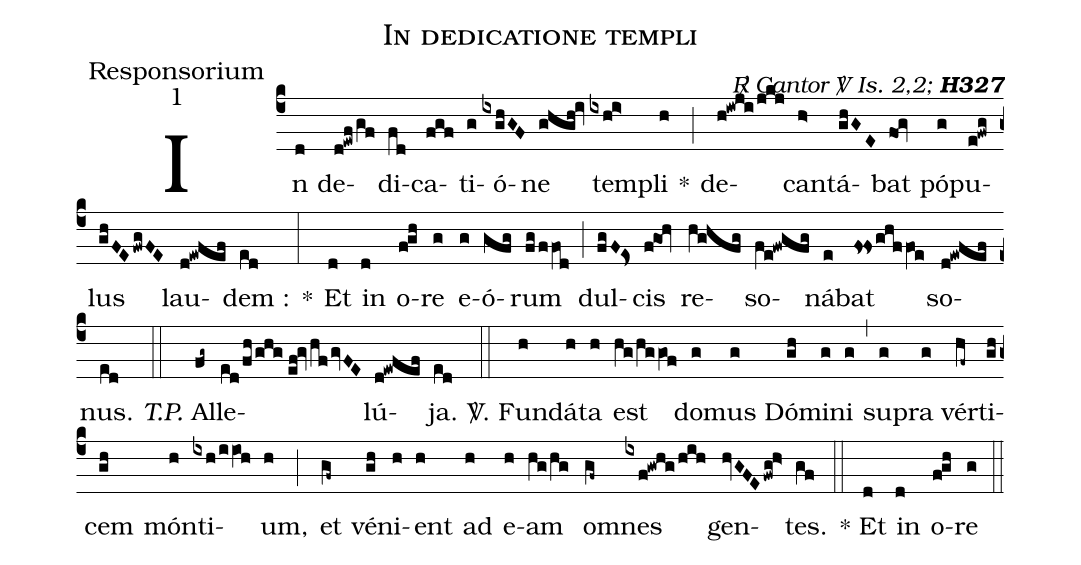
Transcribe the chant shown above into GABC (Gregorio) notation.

name:In dedicatione templi;
office-part:Responsorium;
mode:1;
commentary:{\itshape\mdseries \Rbar\ Cantor   \Vbar\   Is.\ 2,2;\/}   {\bfseries H327};
%%
(c4)In(d) de(d!ewf/gf)di(fd)ca(fgf)ti(g)ó(ixghGF)ne(ghgh!iv) tem(ixhi>)pli(h) *(;) de(h!iwji/jkj)can(h>)tá(ghGE)bat(fo!gv) pó(g)pu(e!fwg)lus(ghFEfwgFE) lau(d!ewfef)dem :(ed) *(:) Et(d) in(d) o(fgh)re(g) e(g)ó(gfg)rum(fg/ffOd) (;) dul(fgF!es<)cis(f!go!hv) re(hg!@hfg)so(fe!fwgfg)ná(e)bat(fs!fs/ghffOe) so(d!ewfef)nus.(ed) (::)<i>T.P.</i> Al(fg~)le(ed/fh/ghg//ef!gv/hfgvFE)lú(d!ewfef)ja.(ed) (::)
<sp>V/</sp>. Fun(h)dá(h)ta(h) est(hg/hg/gOf) do(g)mus(g) Dó(gh)mi(g)ni(g) (,) su(g)pra(g) vér(hf~)ti(gh)cem(gh) món(h)ti(ixh/iiOh)um,(h) (;) et(gf~) vé(gh)ni(h)ent(h) ad(h) e(h)am(hg/hg) om(gf~)nes(ixf!gwhg/hih) gen(hvGFEfwg!h>)tes.(gf) (::) * Et(d) in(d) o(fgh)re(g) (::)
